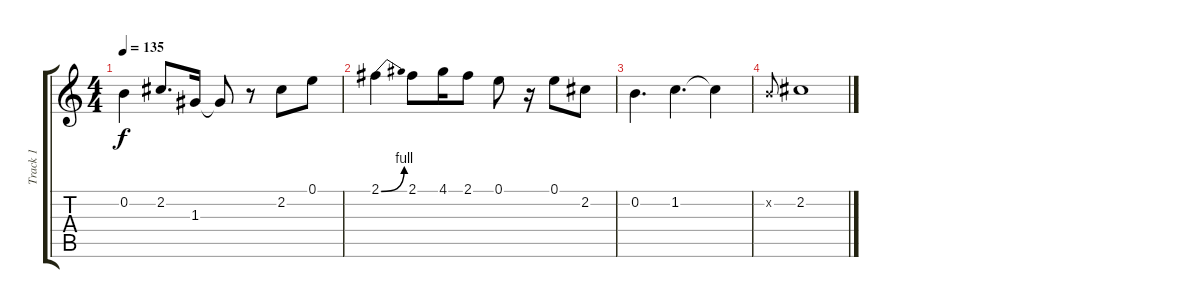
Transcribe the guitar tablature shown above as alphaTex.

\track ("Track 1" "Track 1") {instrument overdrivenguitar}
\staff {score tabs}
\tuning (E4 B3 G3 D3 A2 E2) {hide}
\ts (4 4)
\tempo 135
\clef g2
\ks c
0.2.4{dy f} 2.2.8{d} 1.3.16 1.3{t}.8 r.8 2.2.8 0.1.8 |
2.1{be (bend 0 0 60 4)}.4 2.1.8 4.1.16 2.1.8 0.1.8 r.16 0.1.8 2.2.8 |
0.2.4{d} 1.2.4{d} 1.2{t}.4 |
0.2{x}.8{gr onbeat} 2.2.1
